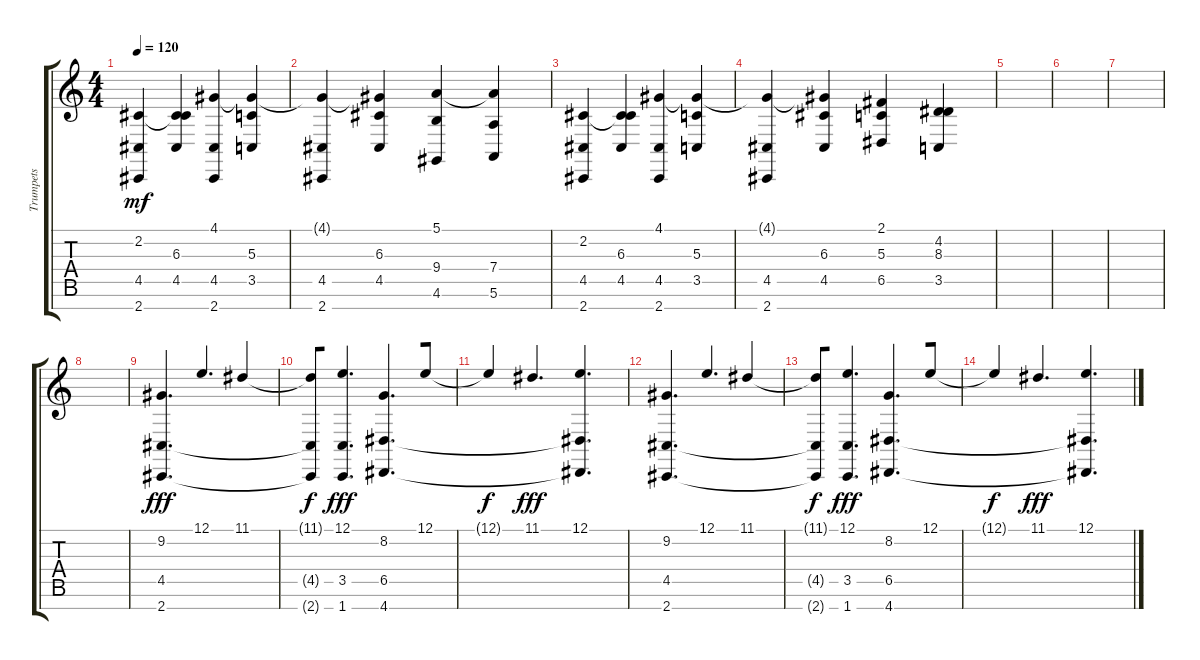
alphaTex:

\track ("Trumpets" "Trumpets") {instrument synthstrings1}
\staff {score tabs}
\tuning (E4 B3 G3 D3 A2 E2 B1) {hide}
\ts (4 4)
\tempo 120
\clef g2
\ks c
(2.2 4.5 2.7).4{dy mf} (2.2{t} 6.3 4.5).4{beam merge} (4.1 4.5 2.7).4{beam merge} (4.1{t} 5.3 3.5).4 |
(4.1{t} 4.5 2.7).4 (4.1{t} 6.3 4.5).4{beam merge} (5.1 9.4 4.6).4 (5.1{t} 7.4 5.6).4 |
(2.2 4.5 2.7).4 (2.2{t} 6.3 4.5).4{beam merge} (4.1 4.5 2.7).4{beam merge} (4.1{t} 5.3 3.5).4 |
(4.1{t} 4.5 2.7).4 (4.1{t} 6.3 4.5).4{beam merge} (2.1 5.3 6.5).4 (4.2 8.3 3.5).4 |
|
|
|
|
(9.2 4.5 2.7).4{d dy fff beam merge} 12.1.4{d beam merge} 11.1.4 |
(11.1{t} 4.5{t} 2.7{t}).8{dy f beam merge} (12.1 3.5 1.7).4{d dy fff beam merge} (8.2 6.5 4.7).4{d beam merge} 12.1.8 |
12.1{t}.4{dy f beam merge} 11.1.4{d dy fff beam merge} (12.1 6.5{t} 4.7{t}).4{d} |
(9.2 4.5 2.7).4{d beam merge} 12.1.4{d beam merge} 11.1.4 |
(11.1{t} 4.5{t} 2.7{t}).8{dy f beam merge} (12.1 3.5 1.7).4{d dy fff beam merge} (8.2 6.5 4.7).4{d beam merge} 12.1.8 |
12.1{t}.4{dy f beam merge} 11.1.4{d dy fff beam merge} (12.1 6.5{t} 4.7{t}).4{d}
